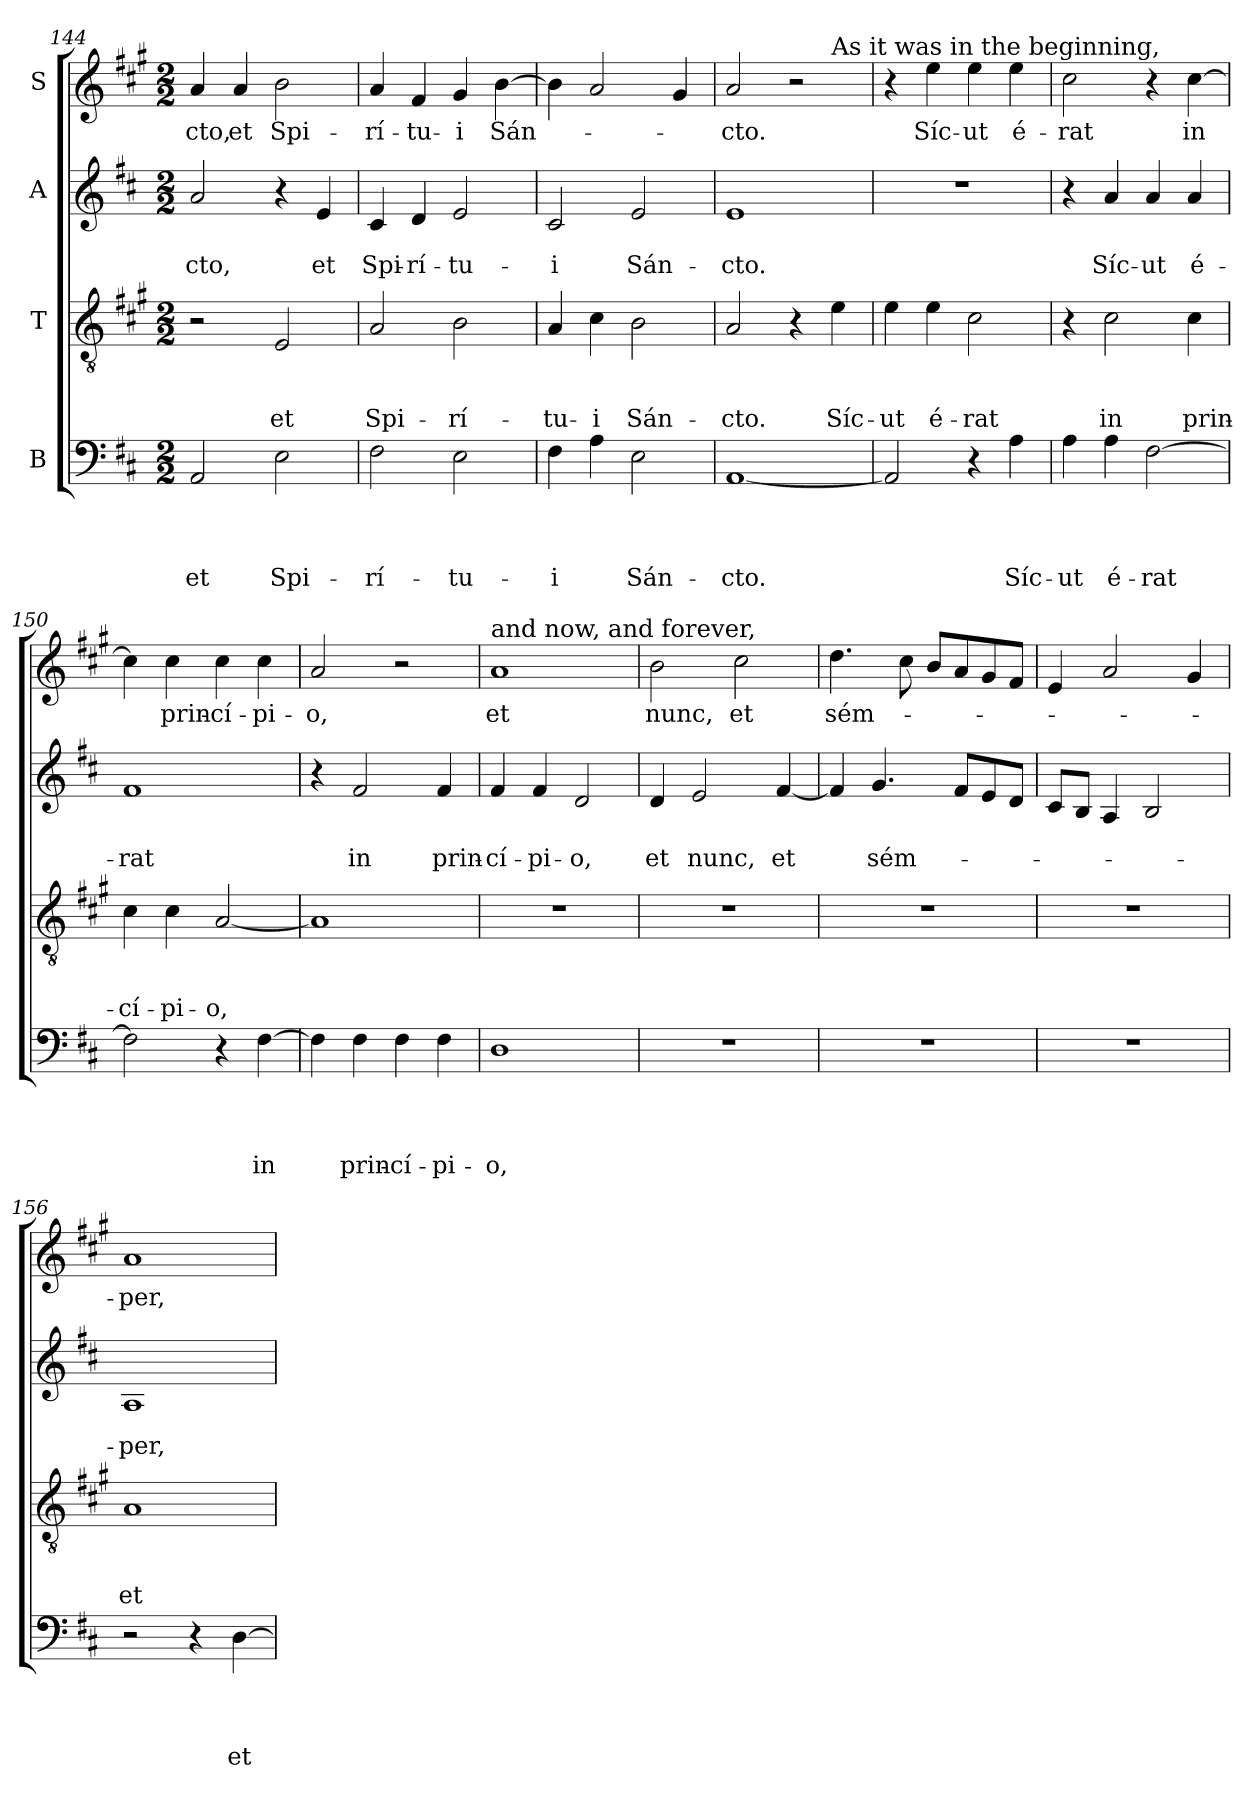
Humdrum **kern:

**kern	**text	**text	**text	**text	**kern	**text	**text	**text	**kern	**text	**text	**kern	**text
*part4	*part4	*part4	*part4	*part4	*part3	*part3	*part3	*part3	*part2	*part2	*part2	*part1	*part1
*staff4	*staff4	*staff4	*staff4	*staff4	*staff3	*staff3	*staff3	*staff3	*staff2	*staff2	*staff2	*staff1	*staff1
*I"B	*	*	*	*	*I"T	*	*	*	*I"A	*	*	*I"S	*
!!LO:PB:g=z
*clefF4	*	*	*	*	*clefGv2	*	*	*	*clefG2	*	*	*clefG2	*
*k[f#c#]	*	*	*	*	*k[f#c#g#]	*	*	*	*k[f#c#]	*	*	*k[f#c#g#]	*
*D:	*	*	*	*	*A:	*	*	*	*D:	*	*	*A:	*
*M2/2	*	*	*	*	*M2/2	*	*	*	*M2/2	*	*	*M2/2	*
=144	=144	=144	=144	=144	=144	=144	=144	=144	=144	=144	=144	=144	=144
!	!	!	!	!LO:LY:b	!	!	!	!	!	!	!LO:LY:b	!	!LO:LY:b
2AA/	.	.	.	et	2r	.	.	.	2a/	.	-cto,	4a/	-cto,
!	!	!	!	!	!	!	!	!	!	!	!	!	!LO:LY:b
.	.	.	.	.	.	.	.	.	.	.	.	4a/	et
!	!	!	!	!LO:LY:b	!	!	!	!LO:LY:b	!	!	!	!	!LO:LY:b
2E\	.	.	.	Spi-	2E/	.	.	et	4r	.	.	2b\	Spi-
!	!	!	!	!	!	!	!	!	!	!	!LO:LY:b	!	!
.	.	.	.	.	.	.	.	.	4e/	.	et	.	.
=145	=145	=145	=145	=145	=145	=145	=145	=145	=145	=145	=145	=145	=145
!	!	!	!	!LO:LY:b	!	!	!	!LO:LY:b	!	!	!LO:LY:b	!	!LO:LY:b
2F#\	.	.	.	-rí-	2A/	.	.	Spi-	4c#/	.	Spi-	4a/	-rí-
!	!	!	!	!	!	!	!	!	!	!	!LO:LY:b	!	!LO:LY:b
.	.	.	.	.	.	.	.	.	4d/	.	-rí-	4f#/	-tu-
!	!	!	!	!LO:LY:b	!	!	!	!LO:LY:b	!	!	!LO:LY:b	!	!LO:LY:b
2E\	.	.	.	-tu-	2B\	.	.	-rí-	2e/	.	-tu-	4g#/	-i
!	!	!	!	!	!	!	!	!	!	!	!	!	!LO:LY:b
.	.	.	.	.	.	.	.	.	.	.	.	[4b\	Sán-
=146	=146	=146	=146	=146	=146	=146	=146	=146	=146	=146	=146	=146	=146
!	!	!	!	!LO:LY:b	!	!	!	!LO:LY:b	!	!	!LO:LY:b	!	!
4F#\	.	.	.	-i	4A/	.	.	-tu-	2c#/	.	-i	4b\]	.
!	!	!	!	!	!	!	!	!LO:LY:b	!	!	!	!	!
4A\	.	.	.	.	4c#\	.	.	-i	.	.	.	2a/	.
!	!	!	!	!LO:LY:b	!	!	!	!LO:LY:b	!	!	!LO:LY:b	!	!
2E\	.	.	.	Sán-	2B\	.	.	Sán-	2e/	.	Sán-	.	.
.	.	.	.	.	.	.	.	.	.	.	.	4g#/	.
=147	=147	=147	=147	=147	=147	=147	=147	=147	=147	=147	=147	=147	=147
!	!	!	!	!LO:LY:b	!	!	!	!LO:LY:b	!	!	!LO:LY:b	!	!LO:LY:b
*	*	*	*	*	*	*	*	*	*	*	*	*^	*
[1AA	.	.	.	-cto.	2A/	.	.	-cto.	1e	.	-cto.	2a/	2.ryy	-cto.
.	.	.	.	.	4r	.	.	.	.	.	.	2r	.	.
!	!	!	!	!	!	!	!	!	!	!	!	!	!LO:TX:a:t=As it was in the beginning,	!
!	!	!	!	!	!	!	!	!LO:LY:b	!	!	!	!	!	!
.	.	.	.	.	4e\	.	.	Síc-	.	.	.	.	4ryy	.
=148	=148	=148	=148	=148	=148	=148	=148	=148	=148	=148	=148	=148	=148	=148
!	!	!	!	!	!	!	!	!LO:LY:b	!	!	!	!	!	!
*	*	*	*	*	*	*	*	*	*	*	*	*v	*v	*
2AA/]	.	.	.	.	4e\	.	.	-ut	1r	.	.	4r	.
!	!	!	!	!	!	!	!	!LO:LY:b	!	!	!	!	!LO:LY:b
.	.	.	.	.	4e\	.	.	é-	.	.	.	4ee\	Síc-
!	!	!	!	!	!	!	!	!LO:LY:b	!	!	!	!	!LO:LY:b
4r	.	.	.	.	2c#\	.	.	-rat	.	.	.	4ee\	-ut
!	!	!	!	!LO:LY:b	!	!	!	!	!	!	!	!	!LO:LY:b
4A\	.	.	.	Síc-	.	.	.	.	.	.	.	4ee\	é-
=149	=149	=149	=149	=149	=149	=149	=149	=149	=149	=149	=149	=149	=149
!	!	!	!	!LO:LY:b	!	!	!	!	!	!	!	!	!LO:LY:b
4A\	.	.	.	-ut	4r	.	.	.	4r	.	.	2cc#\	-rat
!	!	!	!	!LO:LY:b	!	!	!	!LO:LY:b	!	!	!LO:LY:b	!	!
4A\	.	.	.	é-	2c#\	.	.	in	4a/	.	Síc-	.	.
!	!	!	!	!LO:LY:b	!	!	!	!	!	!	!LO:LY:b	!	!
[2F#\	.	.	.	-rat	.	.	.	.	4a/	.	-ut	4r	.
!	!	!	!	!	!	!	!	!LO:LY:b	!	!	!LO:LY:b	!	!LO:LY:b
.	.	.	.	.	4c#\	.	.	prin-	4a/	.	é-	[4cc#\	in
!!LO:LB:g=z
=150	=150	=150	=150	=150	=150	=150	=150	=150	=150	=150	=150	=150	=150
!	!	!	!	!	!	!	!	!LO:LY:b	!	!	!LO:LY:b	!	!
2F#\]	.	.	.	.	4c#\	.	.	-cí-	1f#	.	-rat	4cc#\]	.
!	!	!	!	!	!	!	!	!LO:LY:b	!	!	!	!	!LO:LY:b
.	.	.	.	.	4c#\	.	.	-pi-	.	.	.	4cc#\	prin-
!	!	!	!	!	!	!	!	!LO:LY:b	!	!	!	!	!LO:LY:b
4r	.	.	.	.	[2A/	.	.	-o,	.	.	.	4cc#\	-cí-
!	!	!	!	!LO:LY:b	!	!	!	!	!	!	!	!	!LO:LY:b
[4F#\	.	.	.	in	.	.	.	.	.	.	.	4cc#\	-pi-
=151	=151	=151	=151	=151	=151	=151	=151	=151	=151	=151	=151	=151	=151
!	!	!	!	!	!	!	!	!	!	!	!	!	!LO:LY:b
4F#\]	.	.	.	.	1A]	.	.	.	4r	.	.	2a/	-o,
!	!	!	!	!LO:LY:b	!	!	!	!	!	!	!LO:LY:b	!	!
4F#\	.	.	.	prin-	.	.	.	.	2f#/	.	in	.	.
!	!	!	!	!LO:LY:b	!	!	!	!	!	!	!	!	!
4F#\	.	.	.	-cí-	.	.	.	.	.	.	.	2r	.
!	!	!	!	!LO:LY:b	!	!	!	!	!	!	!LO:LY:b	!	!
4F#\	.	.	.	-pi-	.	.	.	.	4f#/	.	prin-	.	.
=152	=152	=152	=152	=152	=152	=152	=152	=152	=152	=152	=152	=152	=152
!	!	!	!	!	!	!	!	!	!	!	!	!LO:TX:a:t=and now, and forever,	!
!	!	!	!	!LO:LY:b	!	!	!	!	!	!	!LO:LY:b	!	!LO:LY:b
1D	.	.	.	-o,	1r	.	.	.	4f#/	.	-cí-	1a	et
!	!	!	!	!	!	!	!	!	!	!	!LO:LY:b	!	!
.	.	.	.	.	.	.	.	.	4f#/	.	-pi-	.	.
!	!	!	!	!	!	!	!	!	!	!	!LO:LY:b	!	!
.	.	.	.	.	.	.	.	.	2d/	.	-o,	.	.
=153	=153	=153	=153	=153	=153	=153	=153	=153	=153	=153	=153	=153	=153
!	!	!	!	!	!	!	!	!	!	!	!LO:LY:b	!	!LO:LY:b
1r	.	.	.	.	1r	.	.	.	4d/	.	et	2b\	nunc,
!	!	!	!	!	!	!	!	!	!	!	!LO:LY:b	!	!
.	.	.	.	.	.	.	.	.	2e/	.	nunc,	.	.
!	!	!	!	!	!	!	!	!	!	!	!	!	!LO:LY:b
.	.	.	.	.	.	.	.	.	.	.	.	2cc#\	et
!	!	!	!	!	!	!	!	!	!	!	!LO:LY:b	!	!
.	.	.	.	.	.	.	.	.	[4f#/	.	et	.	.
=154	=154	=154	=154	=154	=154	=154	=154	=154	=154	=154	=154	=154	=154
!	!	!	!	!	!	!	!	!	!	!	!	!	!LO:LY:b
1r	.	.	.	.	1r	.	.	.	4f#/]	.	.	4.dd\	sém-
!	!	!	!	!	!	!	!	!	!	!	!LO:LY:b	!	!
.	.	.	.	.	.	.	.	.	4.g/	.	sém-	.	.
.	.	.	.	.	.	.	.	.	.	.	.	8cc#\	.
.	.	.	.	.	.	.	.	.	.	.	.	8b/L	.
.	.	.	.	.	.	.	.	.	8f#/L	.	.	8a/	.
.	.	.	.	.	.	.	.	.	8e/	.	.	8g#/	.
.	.	.	.	.	.	.	.	.	8d/J	.	.	8f#/J	.
=155	=155	=155	=155	=155	=155	=155	=155	=155	=155	=155	=155	=155	=155
1r	.	.	.	.	1r	.	.	.	8c#/L	.	.	4e/	.
.	.	.	.	.	.	.	.	.	8B/J	.	.	.	.
.	.	.	.	.	.	.	.	.	4A/	.	.	2a/	.
.	.	.	.	.	.	.	.	.	2B/	.	.	.	.
.	.	.	.	.	.	.	.	.	.	.	.	4g#/	.
!!LO:PB:g=z
=156	=156	=156	=156	=156	=156	=156	=156	=156	=156	=156	=156	=156	=156
!	!	!	!	!	!	!	!	!LO:LY:b	!	!	!LO:LY:b	!	!LO:LY:b
2r	.	.	.	.	1A	.	.	et	1A	.	-per,	1a	-per,
4r	.	.	.	.	.	.	.	.	.	.	.	.	.
!	!	!	!	!LO:LY:b	!	!	!	!	!	!	!	!	!
[4D\	.	.	.	et	.	.	.	.	.	.	.	.	.
=	=	=	=	=	=	=	=	=	=	=	=	=	=
*-	*-	*-	*-	*-	*-	*-	*-	*-	*-	*-	*-	*-	*-
